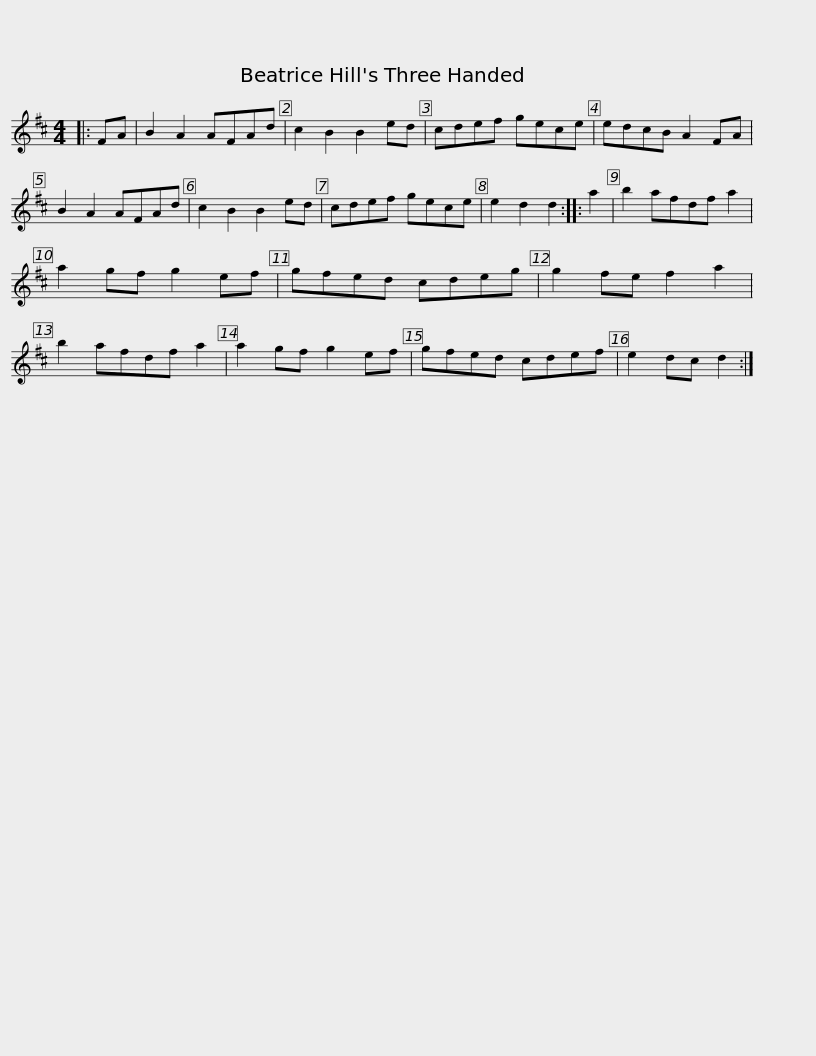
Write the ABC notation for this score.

X:1
L:1/8
M:4/4
I:linebreak $
K:D
V:1 treble
V:1
|: FA | B2 A2 AFAd | c2 B2 B2 ed | cdef gece | edcB A2 FA | %5
 B2 A2 AFAd | c2 B2 B2 ed |$ cdef gece | e2 d2 d2 :: a2 | %10
 b2 afdf a2 | a2 gf g2 ef | gfed cdeg | g2 fe f2 a2 |$ b2 afdf a2 | %15
 a2 gf g2 ef | gfed cdef | e2 dc d2 :| %18
